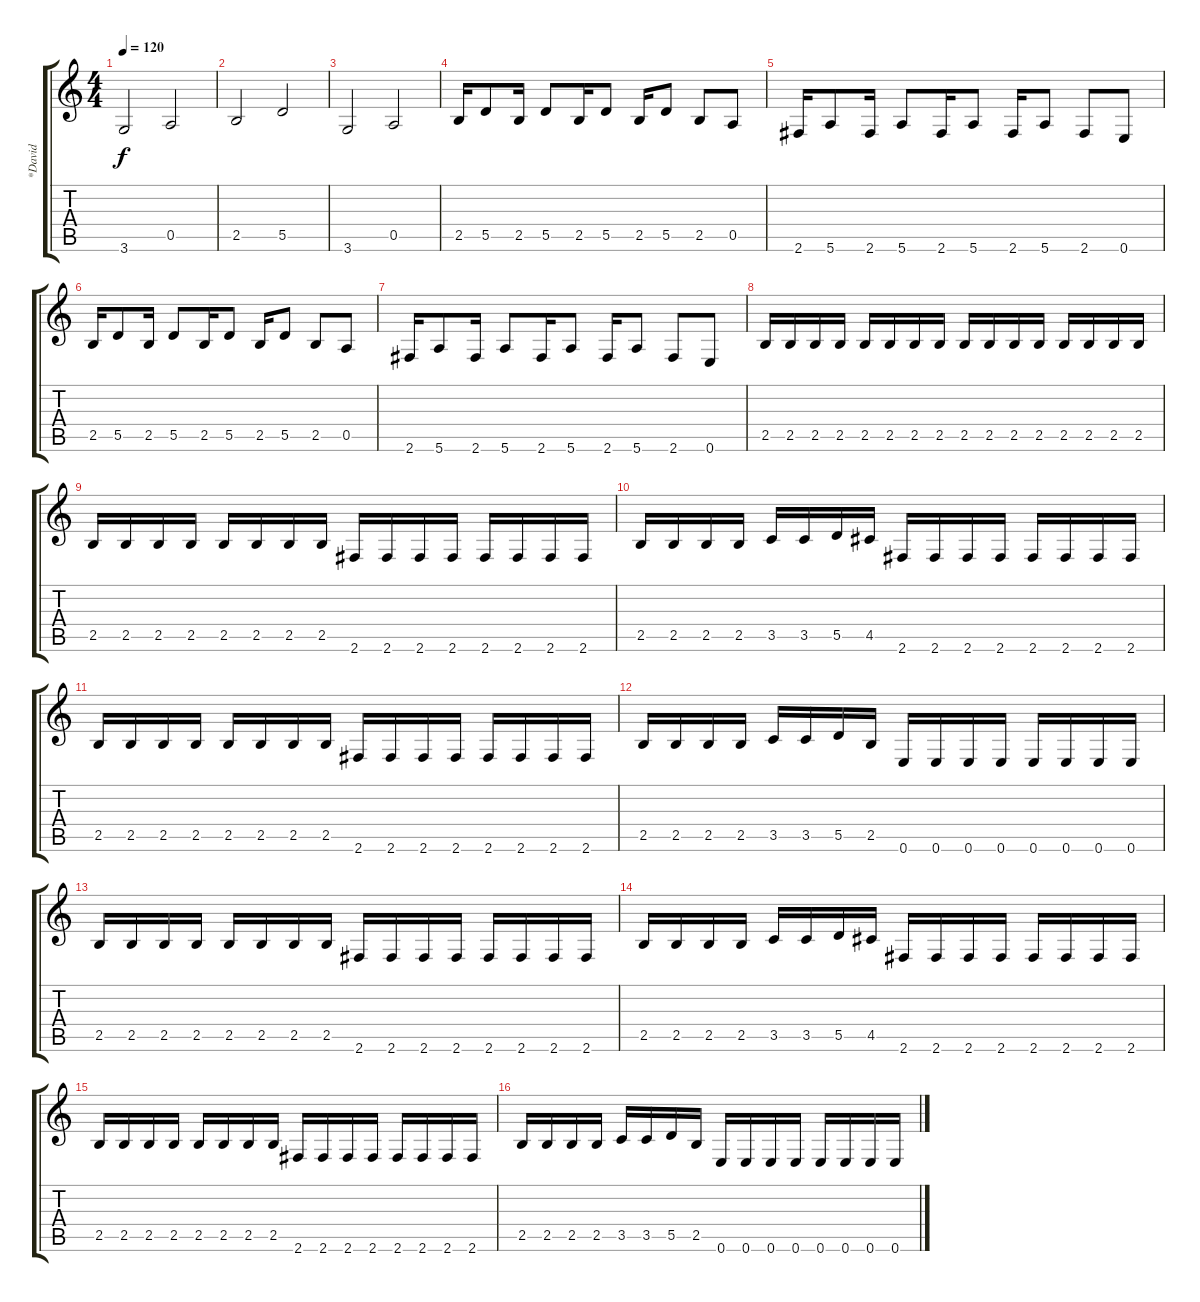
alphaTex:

\track ("*David" "*David") {instrument electricbasspick}
\staff {score tabs}
\tuning (E4 B3 G3 D3 A2 E2) {hide}
\ts (4 4)
\tempo 120
\clef g2
\ks c
3.6.2{dy f} 0.5.2 |
2.5.2 5.5.2 |
3.6.2 0.5.2 |
2.5.16 5.5.8 2.5.16 5.5.8 2.5.16 5.5.8 2.5.16 5.5.8 2.5.8 0.5.8 |
2.6.16 5.6.8 2.6.16 5.6.8 2.6.16 5.6.8 2.6.16 5.6.8 2.6.8 0.6.8 |
2.5.16 5.5.8 2.5.16 5.5.8 2.5.16 5.5.8 2.5.16 5.5.8 2.5.8 0.5.8 |
2.6.16 5.6.8 2.6.16 5.6.8 2.6.16 5.6.8 2.6.16 5.6.8 2.6.8 0.6.8 |
2.5.16 2.5.16 2.5.16 2.5.16 2.5.16 2.5.16 2.5.16 2.5.16 2.5.16 2.5.16 2.5.16 2.5.16 2.5.16 2.5.16 2.5.16 2.5.16 |
2.5.16 2.5.16 2.5.16 2.5.16 2.5.16 2.5.16 2.5.16 2.5.16 2.6.16 2.6.16 2.6.16 2.6.16 2.6.16 2.6.16 2.6.16 2.6.16 |
2.5.16 2.5.16 2.5.16 2.5.16 3.5.16 3.5.16 5.5.16 4.5.16 2.6.16 2.6.16 2.6.16 2.6.16 2.6.16 2.6.16 2.6.16 2.6.16 |
2.5.16 2.5.16 2.5.16 2.5.16 2.5.16 2.5.16 2.5.16 2.5.16 2.6.16 2.6.16 2.6.16 2.6.16 2.6.16 2.6.16 2.6.16 2.6.16 |
2.5.16 2.5.16 2.5.16 2.5.16 3.5.16 3.5.16 5.5.16 2.5.16 0.6.16 0.6.16 0.6.16 0.6.16 0.6.16 0.6.16 0.6.16 0.6.16 |
2.5.16 2.5.16 2.5.16 2.5.16 2.5.16 2.5.16 2.5.16 2.5.16 2.6.16 2.6.16 2.6.16 2.6.16 2.6.16 2.6.16 2.6.16 2.6.16 |
2.5.16 2.5.16 2.5.16 2.5.16 3.5.16 3.5.16 5.5.16 4.5.16 2.6.16 2.6.16 2.6.16 2.6.16 2.6.16 2.6.16 2.6.16 2.6.16 |
2.5.16 2.5.16 2.5.16 2.5.16 2.5.16 2.5.16 2.5.16 2.5.16 2.6.16 2.6.16 2.6.16 2.6.16 2.6.16 2.6.16 2.6.16 2.6.16 |
2.5.16 2.5.16 2.5.16 2.5.16 3.5.16 3.5.16 5.5.16 2.5.16 0.6.16 0.6.16 0.6.16 0.6.16 0.6.16 0.6.16 0.6.16 0.6.16
